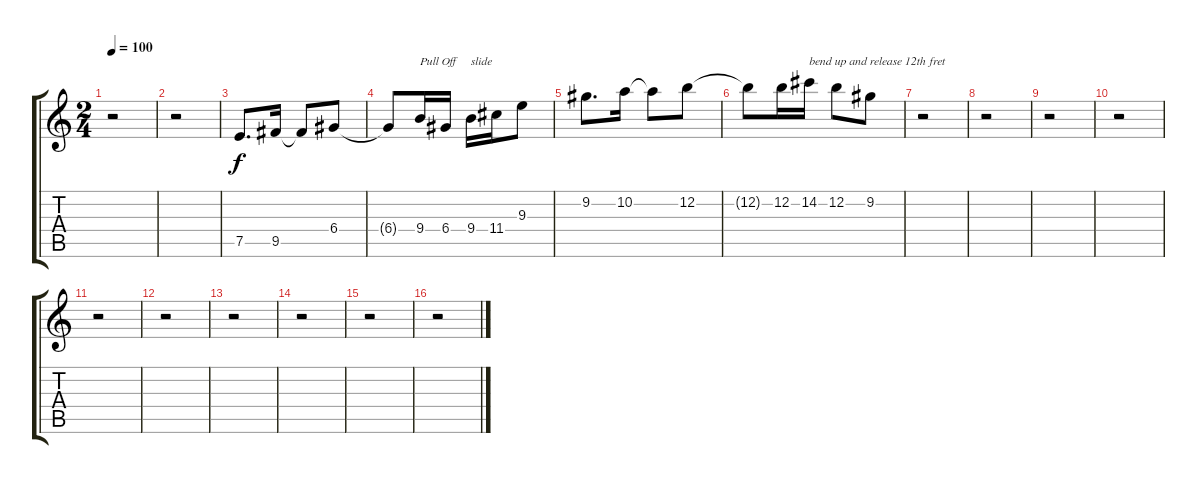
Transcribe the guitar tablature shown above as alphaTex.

\track "" {instrument electricguitarjazz}
\staff {score tabs}
\tuning (E4 B3 G3 D3 A2 E2) {hide}
\ts (2 4)
\tempo 100
\clef g2
\ks c
r.2{dy f} |
r.2 |
7.5.8{d} 9.5.16 9.5{t}.8 6.4.8 |
6.4{t}.8 9.4.16{txt "Pull Off"} 6.4.16 9.4.16{txt "slide"} 11.4.16 9.3.8 |
9.2.8{d} 10.2.16 10.2{t}.8 12.2.8 |
12.2{t}.8 12.2.16 14.2.16{txt "bend up and release 12th fret"} 12.2.8 9.2.8 |
r.2 |
r.2 |
r.2 |
r.2 |
r.2 |
r.2 |
r.2 |
r.2 |
r.2 |
r.2
